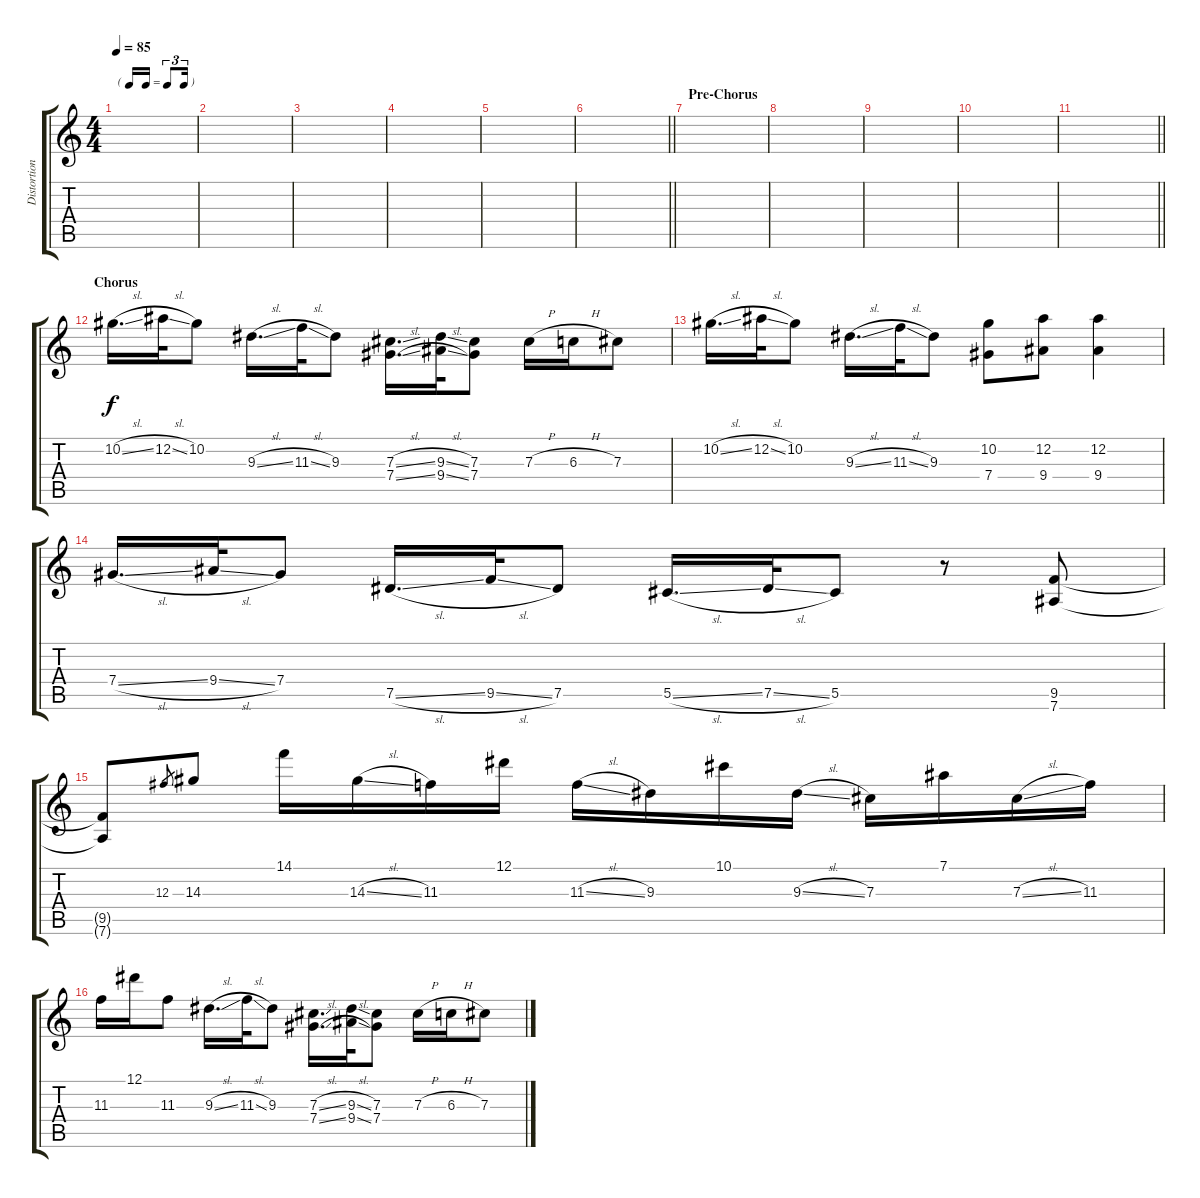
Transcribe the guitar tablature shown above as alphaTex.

\track ("Distortion Guitar (L)" "Distortion") {instrument distortionguitar}
\staff {score tabs}
\tuning (Eb4 Bb3 Gb3 Db3 Ab2 Eb2) {hide}
\ts (4 4)
\tf triplet16th
\tempo 85
\clef g2
\ks c
|
|
|
|
|
\barLineRight lightlight
|
\section ("" "Pre-Chorus")
|
|
|
|
\barLineRight lightlight
|
\section ("" "Chorus")
10.2{sl}.16{d} 12.2{sl}.32 10.2.8 9.3{sl}.16{d} 11.3{sl}.32 9.3.8 (7.3{sl} 7.4{sl}).16{d} (9.3{sl} 9.4{sl}).32 (7.3 7.4).8 7.3{h}.16 6.3{h}.16 7.3.8 |
10.2{sl}.16{d} 12.2{sl}.32 10.2.8 9.3{sl}.16{d} 11.3{sl}.32 9.3.8 (10.2 7.4).8 (12.2 9.4).8 (12.2 9.4).4 |
7.4{sl}.16{d} 9.4{sl}.32 7.4.8 7.5{sl}.16{d} 9.5{sl}.32 7.5.8 5.5{sl}.16{d} 7.5{sl}.32 5.5.8 r.8 (9.5 7.6).8 |
(9.5{t} 7.6{t}).8 12.3.8{gr} 14.3.8 14.1.16 14.3{sl}.16 11.3.16 12.1.16 11.3{sl}.16 9.3.16 10.1.16 9.3{sl}.16 7.3.16 7.1.16 7.3{sl}.16 11.3.16 |
11.3.16 12.1.16 11.3.8 9.3{sl}.16{d} 11.3{sl}.32 9.3.8 (7.3{sl} 7.4{sl}).16{d} (9.3{sl} 9.4{sl}).32 (7.3 7.4).8 7.3{h}.16 6.3{h}.16 7.3.8
